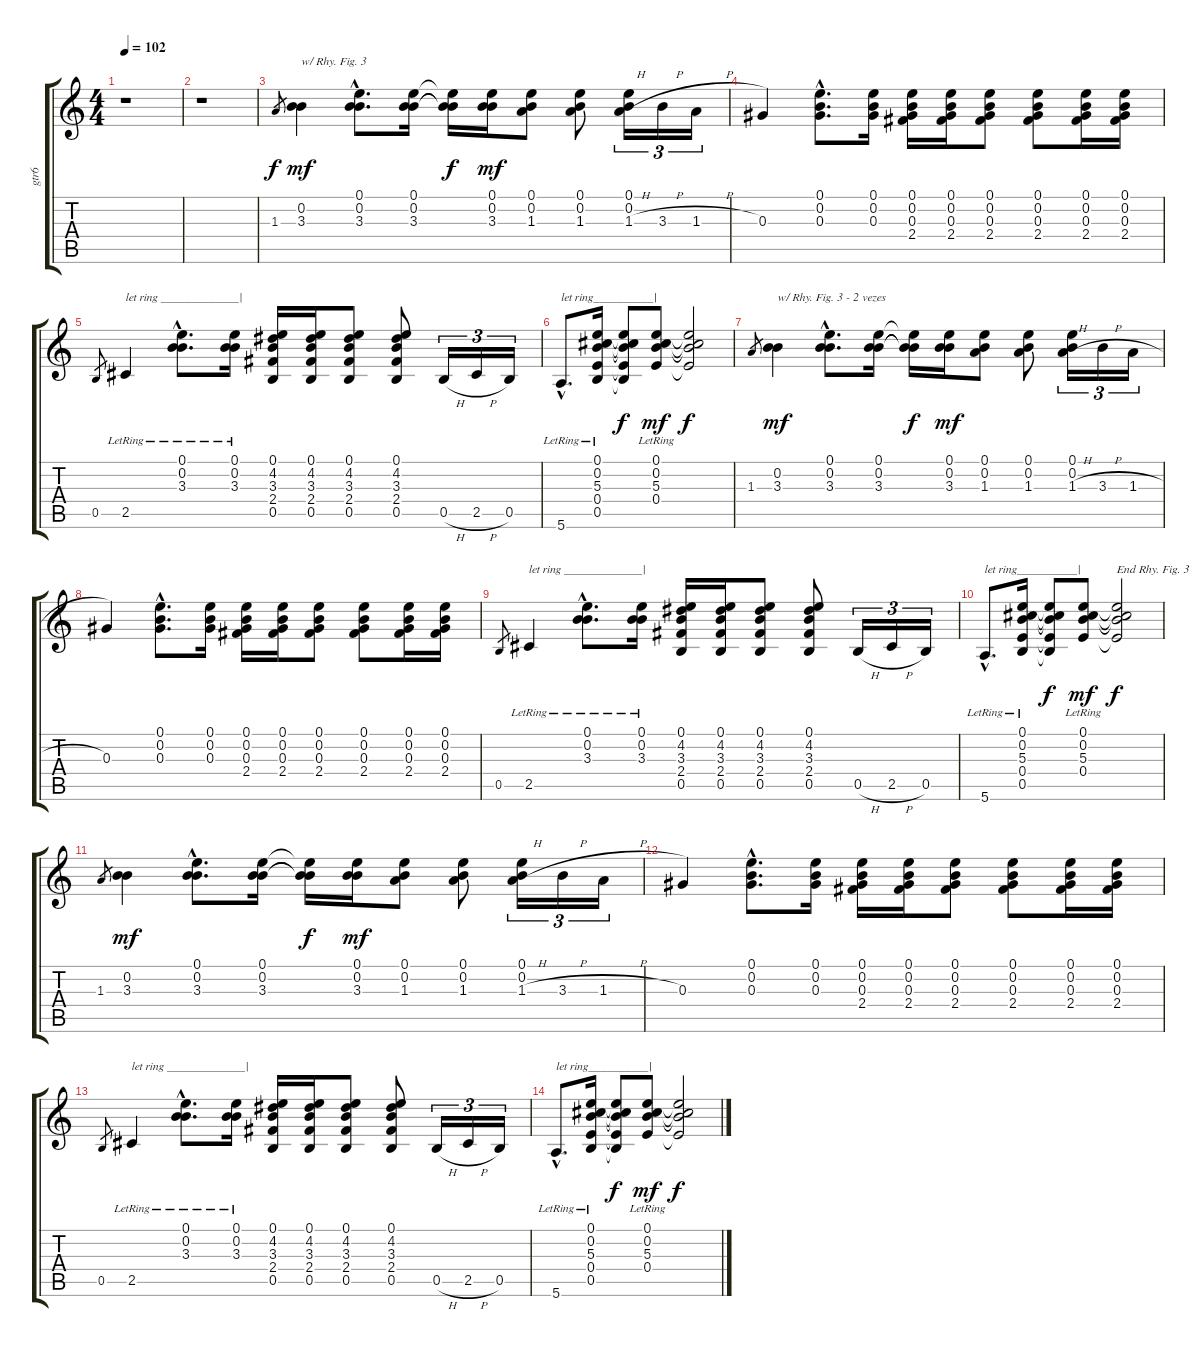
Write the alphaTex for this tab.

\track ("gtr6" "gtr6") {instrument distortionguitar}
\staff {score tabs}
\tuning (E4 B3 Ab3 E3 B2 E2) {hide}
\ts (4 4)
\tempo 102
\clef g2
\ks c
r.1{dy f} |
r.1 |
1.3.8{gr} (0.2 3.3).4{txt "w/ Rhy. Fig. 3" dy mf} (0.1{hac} 0.2{hac} 3.3{hac}).8{d} (0.1 0.2 3.3).16 (0.1{t} 0.2{t} 3.3{t}).16{dy f} (0.1 0.2 3.3).16{dy mf} (0.1 0.2 1.3).8 (0.1 0.2 1.3).8 (0.1 0.2 1.3{h}).16{tu (3 2)} 3.3{h}.16{tu (3 2)} 1.3{h}.16{tu (3 2)} |
0.3.4 (0.1{hac} 0.2{hac} 0.3{hac}).8{d} (0.1 0.2 0.3).16 (0.1 0.2 0.3 2.4).16 (0.1 0.2 0.3 2.4).16 (0.1 0.2 0.3 2.4).8 (0.1 0.2 0.3 2.4).8 (0.1 0.2 0.3 2.4).16 (0.1 0.2 0.3 2.4).16 |
0.5.8{gr} 2.5{lr}.4{txt "let ring _____________|"} (0.1{hac lr} 0.2{hac lr} 3.3{hac lr}).8{d} (0.1{lr} 0.2{lr} 3.3{lr}).16 (0.1 4.2 3.3 2.4 0.5).16 (0.1 4.2 3.3 2.4 0.5).16 (0.1 4.2 3.3 2.4 0.5).8 (0.1 4.2 3.3 2.4 0.5).8 0.5{h}.16{tu (3 2)} 2.5{h}.16{tu (3 2)} 0.5.16{tu (3 2)} |
5.6{hac lr}.8{d txt "let ring__________|"} (0.1{lr} 0.2{lr} 5.3{lr} 0.4{lr} 0.5{lr}).16 (0.1{t} 0.2{t} 5.3{t} 0.4{t} 0.5{t}).8{dy f} (0.1{lr} 0.2{lr} 5.3{lr} 0.4{lr}).8{dy mf} (0.1{t} 0.2{t} 5.3{t} 0.4{t}).2{dy f} |
1.3.8{gr} (0.2 3.3).4{txt "w/ Rhy. Fig. 3 - 2 vezes" dy mf} (0.1{hac} 0.2{hac} 3.3{hac}).8{d} (0.1 0.2 3.3).16 (0.1{t} 0.2{t} 3.3{t}).16{dy f} (0.1 0.2 3.3).16{dy mf} (0.1 0.2 1.3).8 (0.1 0.2 1.3).8 (0.1 0.2 1.3{h}).16{tu (3 2)} 3.3{h}.16{tu (3 2)} 1.3{h}.16{tu (3 2)} |
0.3.4 (0.1{hac} 0.2{hac} 0.3{hac}).8{d} (0.1 0.2 0.3).16 (0.1 0.2 0.3 2.4).16 (0.1 0.2 0.3 2.4).16 (0.1 0.2 0.3 2.4).8 (0.1 0.2 0.3 2.4).8 (0.1 0.2 0.3 2.4).16 (0.1 0.2 0.3 2.4).16 |
0.5.8{gr} 2.5{lr}.4{txt "let ring _____________|"} (0.1{hac lr} 0.2{hac lr} 3.3{hac lr}).8{d} (0.1{lr} 0.2{lr} 3.3{lr}).16 (0.1 4.2 3.3 2.4 0.5).16 (0.1 4.2 3.3 2.4 0.5).16 (0.1 4.2 3.3 2.4 0.5).8 (0.1 4.2 3.3 2.4 0.5).8 0.5{h}.16{tu (3 2)} 2.5{h}.16{tu (3 2)} 0.5.16{tu (3 2)} |
5.6{hac lr}.8{d txt "let ring__________|"} (0.1{lr} 0.2{lr} 5.3{lr} 0.4{lr} 0.5{lr}).16 (0.1{t} 0.2{t} 5.3{t} 0.4{t} 0.5{t}).8{dy f} (0.1{lr} 0.2{lr} 5.3{lr} 0.4{lr}).8{dy mf} (0.1{t} 0.2{t} 5.3{t} 0.4{t}).2{txt "End Rhy. Fig. 3" dy f} |
1.3.8{gr} (0.2 3.3).4{dy mf} (0.1{hac} 0.2{hac} 3.3{hac}).8{d} (0.1 0.2 3.3).16 (0.1{t} 0.2{t} 3.3{t}).16{dy f} (0.1 0.2 3.3).16{dy mf} (0.1 0.2 1.3).8 (0.1 0.2 1.3).8 (0.1 0.2 1.3{h}).16{tu (3 2)} 3.3{h}.16{tu (3 2)} 1.3{h}.16{tu (3 2)} |
0.3.4 (0.1{hac} 0.2{hac} 0.3{hac}).8{d} (0.1 0.2 0.3).16 (0.1 0.2 0.3 2.4).16 (0.1 0.2 0.3 2.4).16 (0.1 0.2 0.3 2.4).8 (0.1 0.2 0.3 2.4).8 (0.1 0.2 0.3 2.4).16 (0.1 0.2 0.3 2.4).16 |
0.5.8{gr} 2.5{lr}.4{txt "let ring _____________|"} (0.1{hac lr} 0.2{hac lr} 3.3{hac lr}).8{d} (0.1{lr} 0.2{lr} 3.3{lr}).16 (0.1 4.2 3.3 2.4 0.5).16 (0.1 4.2 3.3 2.4 0.5).16 (0.1 4.2 3.3 2.4 0.5).8 (0.1 4.2 3.3 2.4 0.5).8 0.5{h}.16{tu (3 2)} 2.5{h}.16{tu (3 2)} 0.5.16{tu (3 2)} |
5.6{hac lr}.8{d txt "let ring__________|"} (0.1{lr} 0.2{lr} 5.3{lr} 0.4{lr} 0.5{lr}).16 (0.1{t} 0.2{t} 5.3{t} 0.4{t} 0.5{t}).8{dy f} (0.1{lr} 0.2{lr} 5.3{lr} 0.4{lr}).8{dy mf} (0.1{t} 0.2{t} 5.3{t} 0.4{t}).2{dy f}
